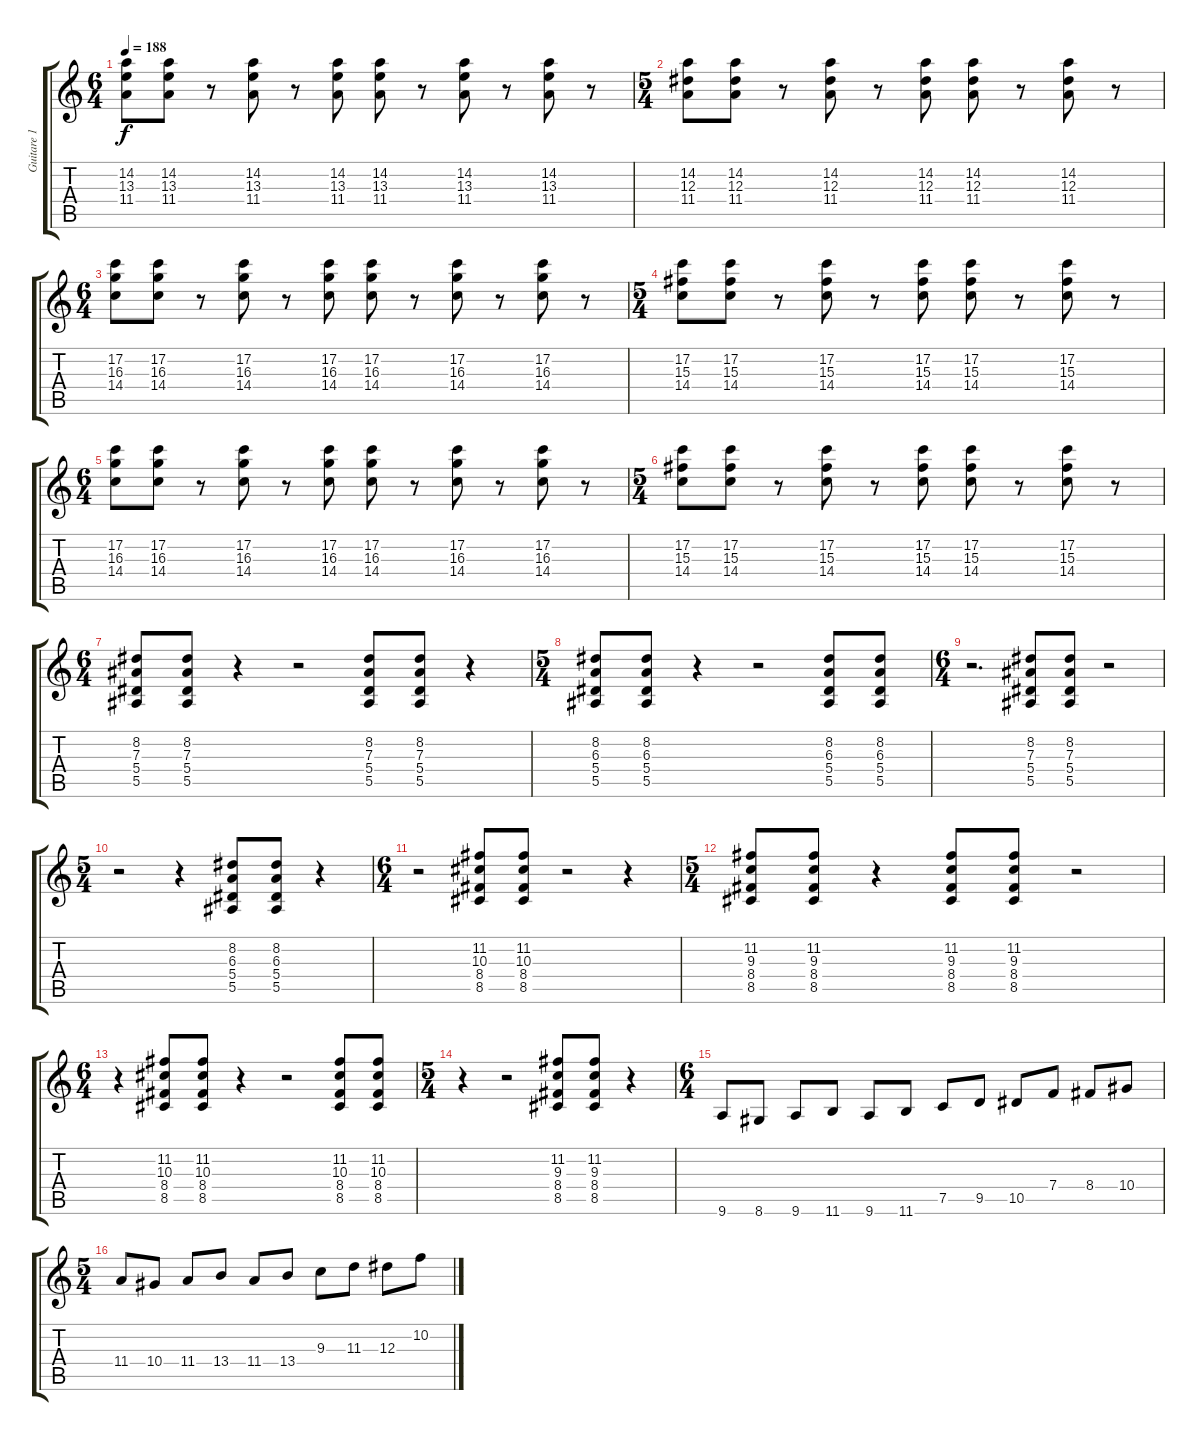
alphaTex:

\track ("Guitare 1" "Guitare 1") {instrument overdrivenguitar}
\staff {score tabs}
\tuning (C4 G3 Eb3 Bb2 F2 C2) {hide}
\ts (6 4)
\tempo 188
\clef g2
\ks c
(14.2 13.3 11.4).8{dy f} (14.2 13.3 11.4).8 r.8 (14.2 13.3 11.4).8 r.8 (14.2 13.3 11.4).8 (14.2 13.3 11.4).8 r.8 (14.2 13.3 11.4).8 r.8 (14.2 13.3 11.4).8 r.8 |
\ts (5 4)
(14.2 12.3 11.4).8 (14.2 12.3 11.4).8 r.8 (14.2 12.3 11.4).8 r.8 (14.2 12.3 11.4).8 (14.2 12.3 11.4).8 r.8 (14.2 12.3 11.4).8 r.8 |
\ts (6 4)
(17.2 16.3 14.4).8 (17.2 16.3 14.4).8 r.8 (17.2 16.3 14.4).8 r.8 (17.2 16.3 14.4).8 (17.2 16.3 14.4).8 r.8 (17.2 16.3 14.4).8 r.8 (17.2 16.3 14.4).8 r.8 |
\ts (5 4)
(17.2 15.3 14.4).8 (17.2 15.3 14.4).8 r.8 (17.2 15.3 14.4).8 r.8 (17.2 15.3 14.4).8 (17.2 15.3 14.4).8 r.8 (17.2 15.3 14.4).8 r.8 |
\ts (6 4)
(17.2 16.3 14.4).8 (17.2 16.3 14.4).8 r.8 (17.2 16.3 14.4).8 r.8 (17.2 16.3 14.4).8 (17.2 16.3 14.4).8 r.8 (17.2 16.3 14.4).8 r.8 (17.2 16.3 14.4).8 r.8 |
\ts (5 4)
(17.2 15.3 14.4).8 (17.2 15.3 14.4).8 r.8 (17.2 15.3 14.4).8 r.8 (17.2 15.3 14.4).8 (17.2 15.3 14.4).8 r.8 (17.2 15.3 14.4).8 r.8 |
\ts (6 4)
(8.2 7.3 5.4 5.5).8{volume 12 balance 0} (8.2 7.3 5.4 5.5).8 r.4 r.2 (8.2 7.3 5.4 5.5).8{balance 16} (8.2 7.3 5.4 5.5).8 r.4 |
\ts (5 4)
(8.2 6.3 5.4 5.5).8{balance 0} (8.2 6.3 5.4 5.5).8 r.4 r.2 (8.2 6.3 5.4 5.5).8{balance 16} (8.2 6.3 5.4 5.5).8 |
\ts (6 4)
r.2{d} (8.2 7.3 5.4 5.5).8{balance 16} (8.2 7.3 5.4 5.5).8 r.2 |
\ts (5 4)
r.2 r.4 (8.2 6.3 5.4 5.5).8{balance 0} (8.2 6.3 5.4 5.5).8 r.4 |
\ts (6 4)
r.2 (11.2 10.3 8.4 8.5).8{balance 16} (11.2 10.3 8.4 8.5).8 r.2 r.4 |
\ts (5 4)
(11.2 9.3 8.4 8.5).8{balance 0} (11.2 9.3 8.4 8.5).8 r.4 (11.2 9.3 8.4 8.5).8{balance 16} (11.2 9.3 8.4 8.5).8 r.2 |
\ts (6 4)
r.4 (11.2 10.3 8.4 8.5).8{balance 0} (11.2 10.3 8.4 8.5).8 r.4 r.2 (11.2 10.3 8.4 8.5).8{balance 16} (11.2 10.3 8.4 8.5).8 |
\ts (5 4)
r.4 r.2 (11.2 9.3 8.4 8.5).8{balance 0} (11.2 9.3 8.4 8.5).8 r.4 |
\ts (6 4)
9.6.8{volume 16} 8.6.8 9.6.8 11.6.8 9.6.8 11.6.8 7.5.8 9.5.8 10.5.8 7.4.8 8.4.8 10.4.8 |
\ts (5 4)
11.4.8 10.4.8 11.4.8 13.4.8 11.4.8 13.4.8 9.3.8 11.3.8 12.3.8 10.2.8
